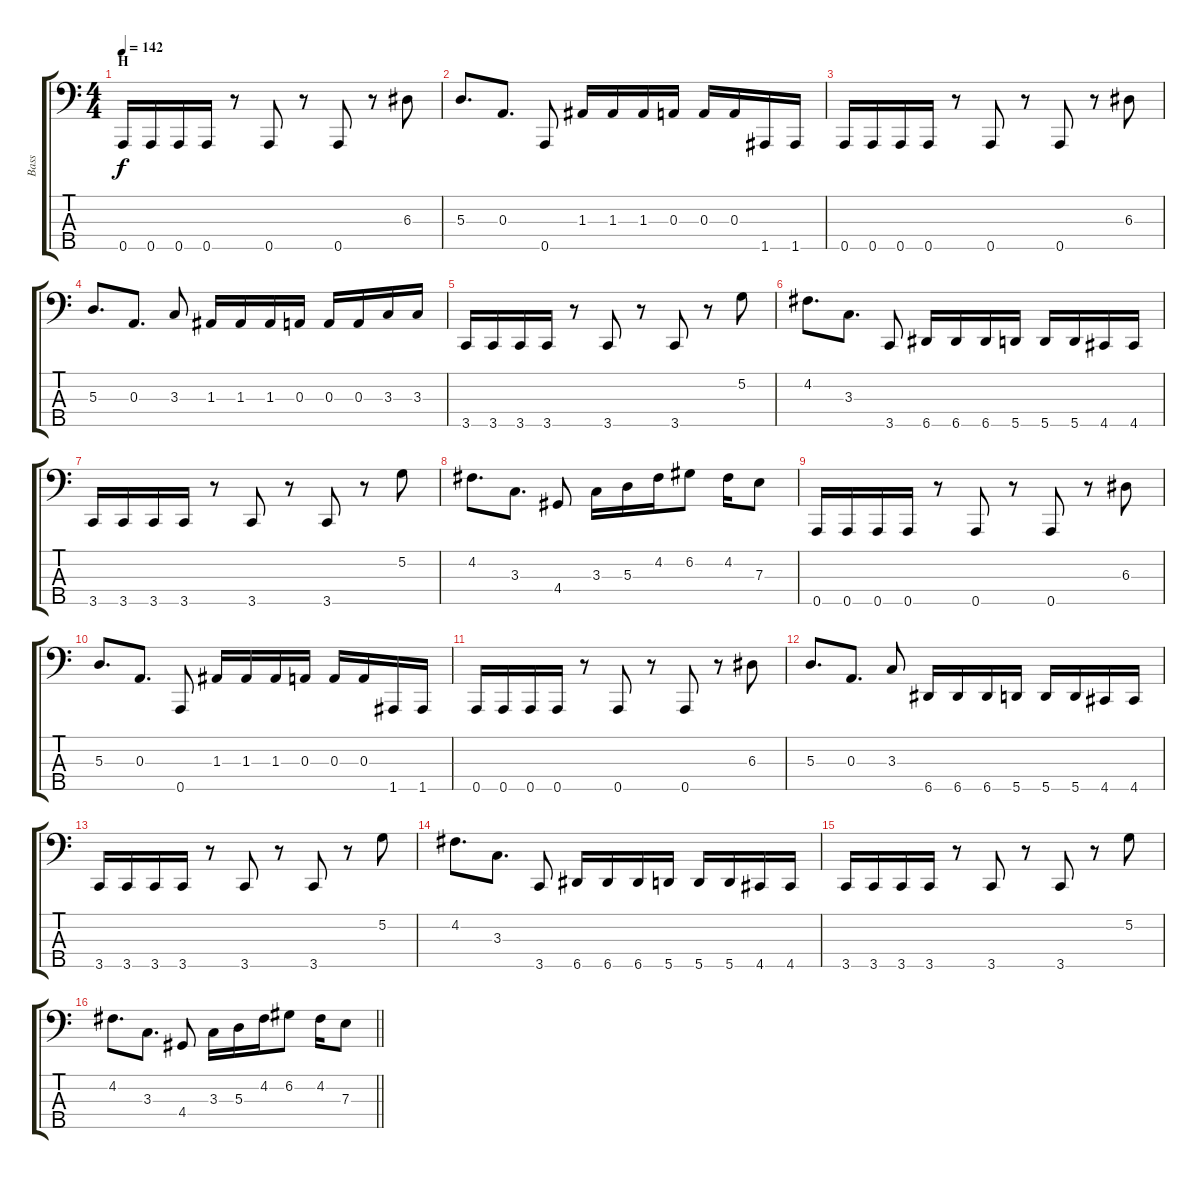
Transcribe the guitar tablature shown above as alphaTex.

\track ("Bass" "Bass") {instrument electricbassfinger}
\staff {score tabs}
\tuning (G2 D2 A1 E1 A0) {hide}
\ts (4 4)
\section ("" "H")
\tempo 142
\clef f4
\ks c
0.5.16{dy f} 0.5.16 0.5.16 0.5.16 r.8 0.5.8 r.8 0.5.8 r.8 6.3.8 |
5.3.8{d} 0.3.8{d} 0.5.8 1.3.16 1.3.16 1.3.16 0.3.16 0.3.16 0.3.16 1.5.16 1.5.16 |
0.5.16 0.5.16 0.5.16 0.5.16 r.8 0.5.8 r.8 0.5.8 r.8 6.3.8 |
5.3.8{d} 0.3.8{d} 3.3.8 1.3.16 1.3.16 1.3.16 0.3.16 0.3.16 0.3.16 3.3.16 3.3.16 |
3.5.16 3.5.16 3.5.16 3.5.16 r.8 3.5.8 r.8 3.5.8 r.8 5.2.8 |
4.2.8{d} 3.3.8{d} 3.5.8 6.5.16 6.5.16 6.5.16 5.5.16 5.5.16 5.5.16 4.5.16 4.5.16 |
3.5.16 3.5.16 3.5.16 3.5.16 r.8 3.5.8 r.8 3.5.8 r.8 5.2.8 |
4.2.8{d} 3.3.8{d} 4.4.8 3.3.16 5.3.16 4.2.16 6.2.8 4.2.16 7.3.8 |
0.5.16 0.5.16 0.5.16 0.5.16 r.8 0.5.8 r.8 0.5.8 r.8 6.3.8 |
5.3.8{d} 0.3.8{d} 0.5.8 1.3.16 1.3.16 1.3.16 0.3.16 0.3.16 0.3.16 1.5.16 1.5.16 |
0.5.16 0.5.16 0.5.16 0.5.16 r.8 0.5.8 r.8 0.5.8 r.8 6.3.8 |
5.3.8{d} 0.3.8{d} 3.3.8 6.5.16 6.5.16 6.5.16 5.5.16 5.5.16 5.5.16 4.5.16 4.5.16 |
3.5.16 3.5.16 3.5.16 3.5.16 r.8 3.5.8 r.8 3.5.8 r.8 5.2.8 |
4.2.8{d} 3.3.8{d} 3.5.8 6.5.16 6.5.16 6.5.16 5.5.16 5.5.16 5.5.16 4.5.16 4.5.16 |
3.5.16 3.5.16 3.5.16 3.5.16 r.8 3.5.8 r.8 3.5.8 r.8 5.2.8 |
\barLineRight lightlight
4.2.8{d} 3.3.8{d} 4.4.8 3.3.16 5.3.16 4.2.16 6.2.8 4.2.16 7.3.8
